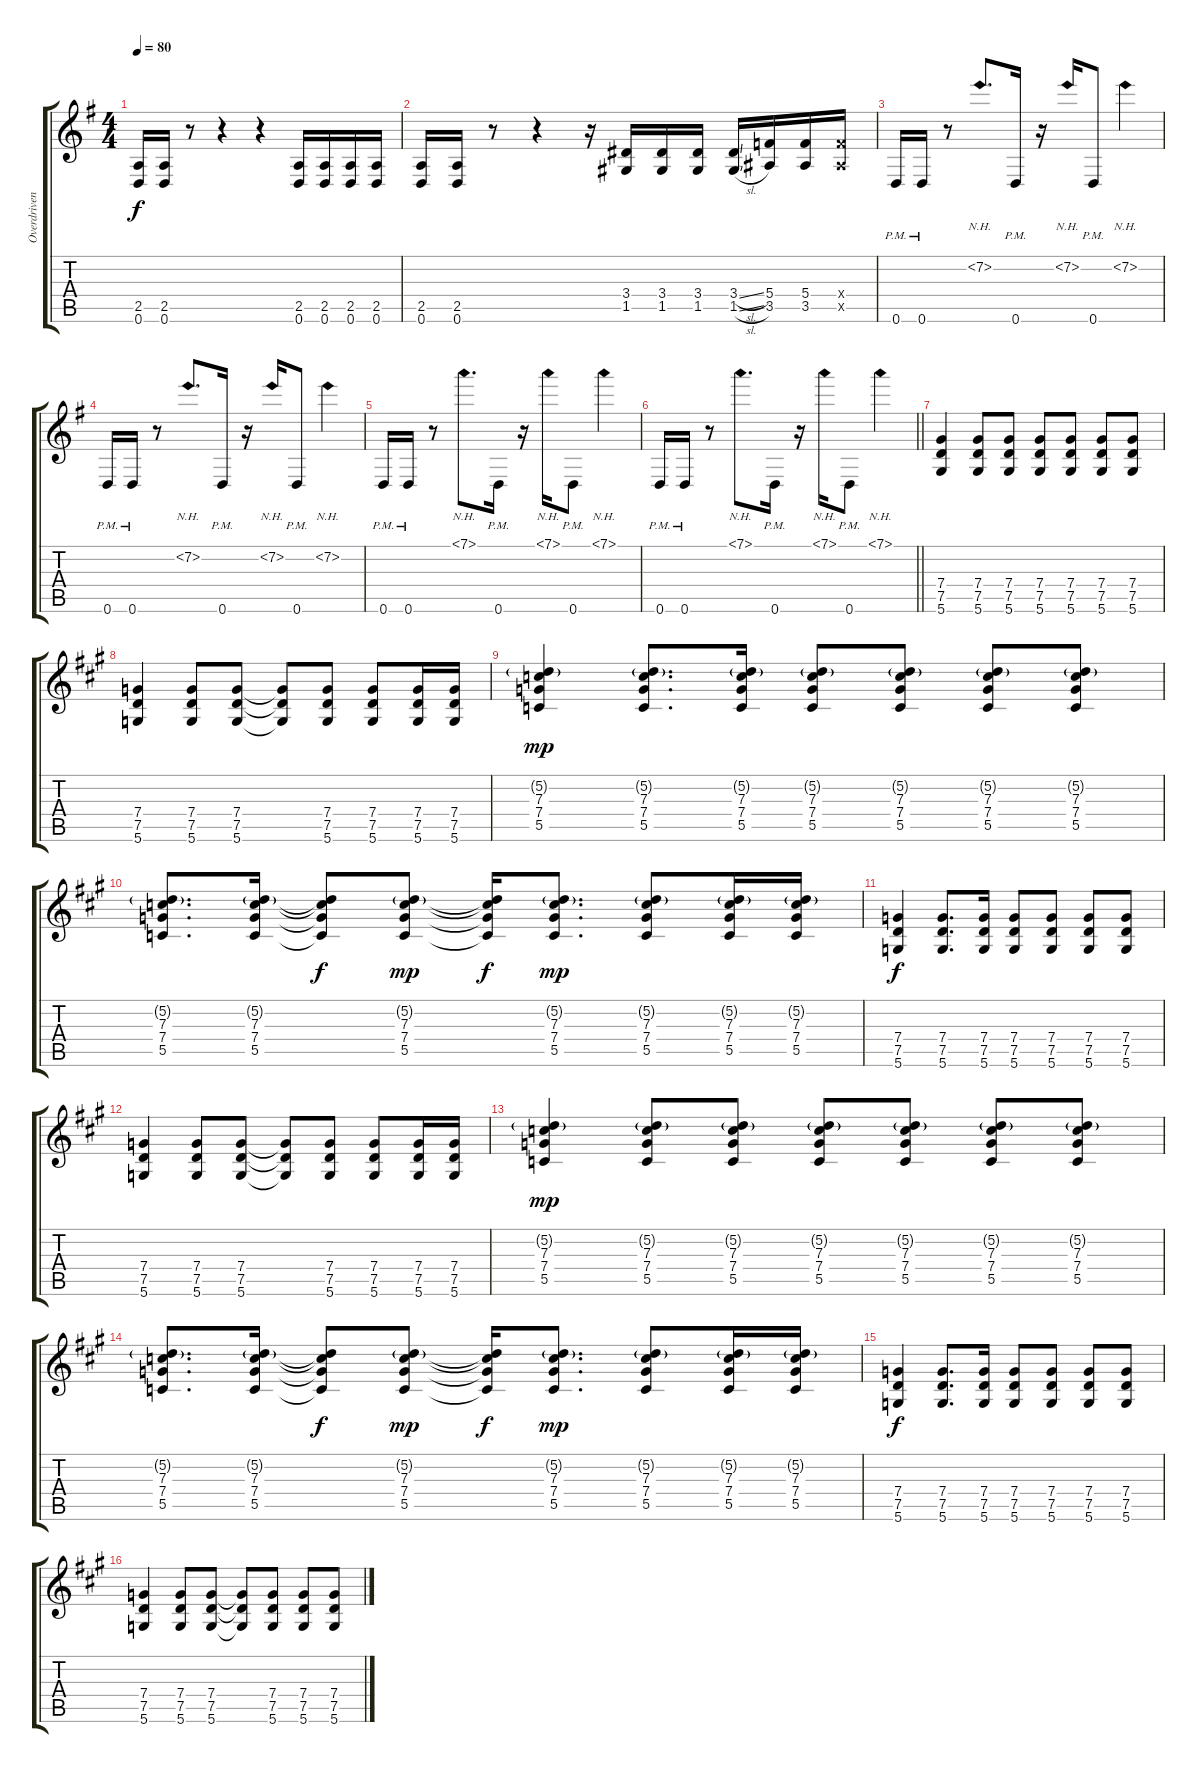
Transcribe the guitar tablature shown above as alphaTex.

\track ("Overdriven" "Overdriven") {instrument overdrivenguitar}
\staff {score tabs}
\tuning (D4 A3 F3 C3 G2 D2) {hide}
\ts (4 4)
\tempo 80
\clef g2
\ks g
(2.5 0.6).16{dy f} (2.5 0.6).16 r.8 r.4 r.4 (2.5 0.6).16 (2.5 0.6).16 (2.5 0.6).16 (2.5 0.6).16 |
(2.5 0.6).16 (2.5 0.6).16 r.8 r.4 r.16 (3.4 1.5).16 (3.4 1.5).16 (3.4 1.5).16 (3.4{sl} 1.5{sl}).16 (5.4 3.5).16 (5.4 3.5).16 (5.4{x} 3.5{x}).16 |
0.6{pm}.16 0.6{pm}.16 r.8 7.2{nh}.8{d} 0.6{pm}.16 r.16 7.2{nh}.16 0.6{pm}.8 7.2{nh}.4 |
0.6{pm}.16 0.6{pm}.16 r.8 7.2{nh}.8{d} 0.6{pm}.16 r.16 7.2{nh}.16 0.6{pm}.8 7.2{nh}.4 |
0.6{pm}.16 0.6{pm}.16 r.8 7.1{nh}.8{d} 0.6{pm}.16 r.16 7.1{nh}.16 0.6{pm}.8 7.1{nh}.4 |
\barLineRight lightlight
0.6{pm}.16 0.6{pm}.16 r.8 7.1{nh}.8{d} 0.6{pm}.16 r.16 7.1{nh}.16 0.6{pm}.8 7.1{nh}.4 |
(7.4 7.5 5.6).4 (7.4 7.5 5.6).8 (7.4 7.5 5.6).8 (7.4 7.5 5.6).8 (7.4 7.5 5.6).8 (7.4 7.5 5.6).8 (7.4 7.5 5.6).8 |
\ks a
(7.4 7.5 5.6).4 (7.4 7.5 5.6).8 (7.4 7.5 5.6).8 (7.4{t} 7.5{t} 5.6{t}).8 (7.4 7.5 5.6).8 (7.4 7.5 5.6).8 (7.4 7.5 5.6).16 (7.4 7.5 5.6).16 |
(5.2{g} 7.3 7.4 5.5).4{dy mp} (5.2{g} 7.3 7.4 5.5).8{d} (5.2{g} 7.3 7.4 5.5).16 (5.2{g} 7.3 7.4 5.5).8 (5.2{g} 7.3 7.4 5.5).8 (5.2{g} 7.3 7.4 5.5).8 (5.2{g} 7.3 7.4 5.5).8 |
(5.2{g} 7.3 7.4 5.5).8{d} (5.2{g} 7.3 7.4 5.5).16 (5.2{t} 7.3{t} 7.4{t} 5.5{t}).8{dy f} (5.2{g} 7.3 7.4 5.5).8{dy mp} (5.2{t} 7.3{t} 7.4{t} 5.5{t}).16{dy f} (5.2{g} 7.3 7.4 5.5).8{d dy mp} (5.2{g} 7.3 7.4 5.5).8 (5.2{g} 7.3 7.4 5.5).16 (5.2{g} 7.3 7.4 5.5).16 |
(7.4 7.5 5.6).4{dy f} (7.4 7.5 5.6).8{d} (7.4 7.5 5.6).16 (7.4 7.5 5.6).8 (7.4 7.5 5.6).8 (7.4 7.5 5.6).8 (7.4 7.5 5.6).8 |
(7.4 7.5 5.6).4 (7.4 7.5 5.6).8 (7.4 7.5 5.6).8 (7.4{t} 7.5{t} 5.6{t}).8 (7.4 7.5 5.6).8 (7.4 7.5 5.6).8 (7.4 7.5 5.6).16 (7.4 7.5 5.6).16 |
(5.2{g} 7.3 7.4 5.5).4{dy mp} (5.2{g} 7.3 7.4 5.5).8 (5.2{g} 7.3 7.4 5.5).8 (5.2{g} 7.3 7.4 5.5).8 (5.2{g} 7.3 7.4 5.5).8 (5.2{g} 7.3 7.4 5.5).8 (5.2{g} 7.3 7.4 5.5).8 |
(5.2{g} 7.3 7.4 5.5).8{d} (5.2{g} 7.3 7.4 5.5).16 (5.2{t} 7.3{t} 7.4{t} 5.5{t}).8{dy f} (5.2{g} 7.3 7.4 5.5).8{dy mp} (5.2{t} 7.3{t} 7.4{t} 5.5{t}).16{dy f} (5.2{g} 7.3 7.4 5.5).8{d dy mp} (5.2{g} 7.3 7.4 5.5).8 (5.2{g} 7.3 7.4 5.5).16 (5.2{g} 7.3 7.4 5.5).16 |
(7.4 7.5 5.6).4{dy f} (7.4 7.5 5.6).8{d} (7.4 7.5 5.6).16 (7.4 7.5 5.6).8 (7.4 7.5 5.6).8 (7.4 7.5 5.6).8 (7.4 7.5 5.6).8 |
(7.4 7.5 5.6).4 (7.4 7.5 5.6).8 (7.4 7.5 5.6).8 (7.4{t} 7.5{t} 5.6{t}).8 (7.4 7.5 5.6).8 (7.4 7.5 5.6).8 (7.4 7.5 5.6).8
